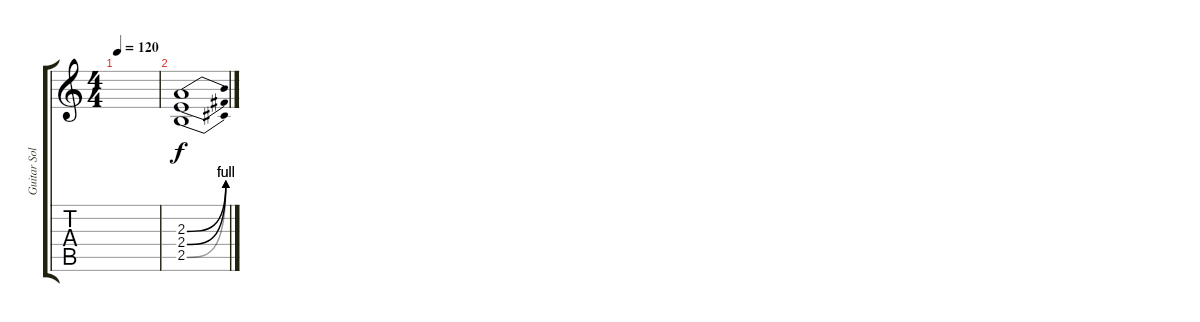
\track ("Guitar Solo" "Guitar Sol") {instrument distortionguitar}
\staff {score tabs}
\tuning (E4 B3 G3 D3 A2 E2) {hide}
\ts (4 4)
\tempo 120
\clef g2
\ks c
|
(2.3{be (bend 0 0 60 4)} 2.4{be (bend 0 0 60 4)} 2.5{be (bend 0 0 60 4)}).1
